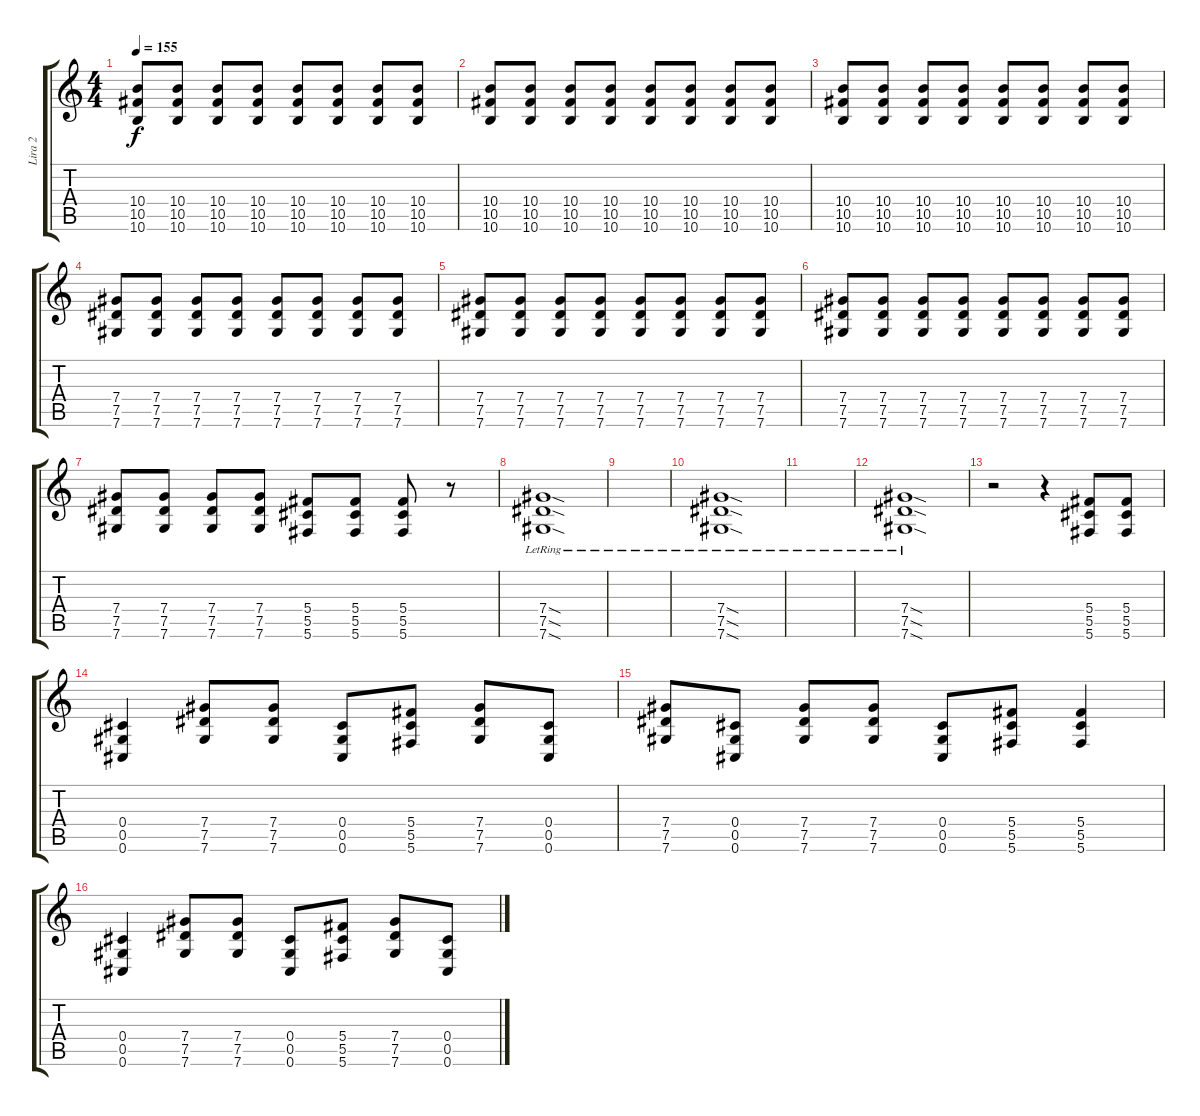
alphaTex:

\track ("Lira 2" "Lira 2") {instrument distortionguitar}
\staff {score tabs}
\tuning (Eb4 Bb3 Gb3 Db3 Ab2 Db2) {hide}
\ts (4 4)
\tempo 155
\clef g2
\ks c
(10.4 10.5 10.6).8{dy f} (10.4 10.5 10.6).8 (10.4 10.5 10.6).8 (10.4 10.5 10.6).8 (10.4 10.5 10.6).8 (10.4 10.5 10.6).8 (10.4 10.5 10.6).8 (10.4 10.5 10.6).8 |
(10.4 10.5 10.6).8 (10.4 10.5 10.6).8 (10.4 10.5 10.6).8 (10.4 10.5 10.6).8 (10.4 10.5 10.6).8 (10.4 10.5 10.6).8 (10.4 10.5 10.6).8 (10.4 10.5 10.6).8 |
(10.4 10.5 10.6).8 (10.4 10.5 10.6).8 (10.4 10.5 10.6).8 (10.4 10.5 10.6).8 (10.4 10.5 10.6).8 (10.4 10.5 10.6).8 (10.4 10.5 10.6).8 (10.4 10.5 10.6).8 |
(7.4 7.5 7.6).8 (7.4 7.5 7.6).8 (7.4 7.5 7.6).8 (7.4 7.5 7.6).8 (7.4 7.5 7.6).8 (7.4 7.5 7.6).8 (7.4 7.5 7.6).8 (7.4 7.5 7.6).8 |
(7.4 7.5 7.6).8 (7.4 7.5 7.6).8 (7.4 7.5 7.6).8 (7.4 7.5 7.6).8 (7.4 7.5 7.6).8 (7.4 7.5 7.6).8 (7.4 7.5 7.6).8 (7.4 7.5 7.6).8 |
(7.4 7.5 7.6).8 (7.4 7.5 7.6).8 (7.4 7.5 7.6).8 (7.4 7.5 7.6).8 (7.4 7.5 7.6).8 (7.4 7.5 7.6).8 (7.4 7.5 7.6).8 (7.4 7.5 7.6).8 |
(7.4 7.5 7.6).8 (7.4 7.5 7.6).8 (7.4 7.5 7.6).8 (7.4 7.5 7.6).8 (5.4 5.5 5.6).8 (5.4 5.5 5.6).8 (5.4 5.5 5.6).8 r.8 |
(7.4{sod lr} 7.5{sod} 7.6{sod}).1 |
|
(7.4{sod} 7.5{sod} 7.6{sod lr}).1 |
|
(7.4{sod} 7.5{sod} 7.6{sod lr}).1 |
r.2 r.4 (5.4 5.5 5.6).8 (5.4 5.5 5.6).8 |
(0.4 0.5 0.6).4 (7.4 7.5 7.6).8 (7.4 7.5 7.6).8 (0.4 0.5 0.6).8 (5.4 5.5 5.6).8 (7.4 7.5 7.6).8 (0.4 0.5 0.6).8 |
(7.4 7.5 7.6).8 (0.4 0.5 0.6).8 (7.4 7.5 7.6).8 (7.4 7.5 7.6).8 (0.4 0.5 0.6).8 (5.4 5.5 5.6).8 (5.4 5.5 5.6).4 |
(0.4 0.5 0.6).4 (7.4 7.5 7.6).8 (7.4 7.5 7.6).8 (0.4 0.5 0.6).8 (5.4 5.5 5.6).8 (7.4 7.5 7.6).8 (0.4 0.5 0.6).8
